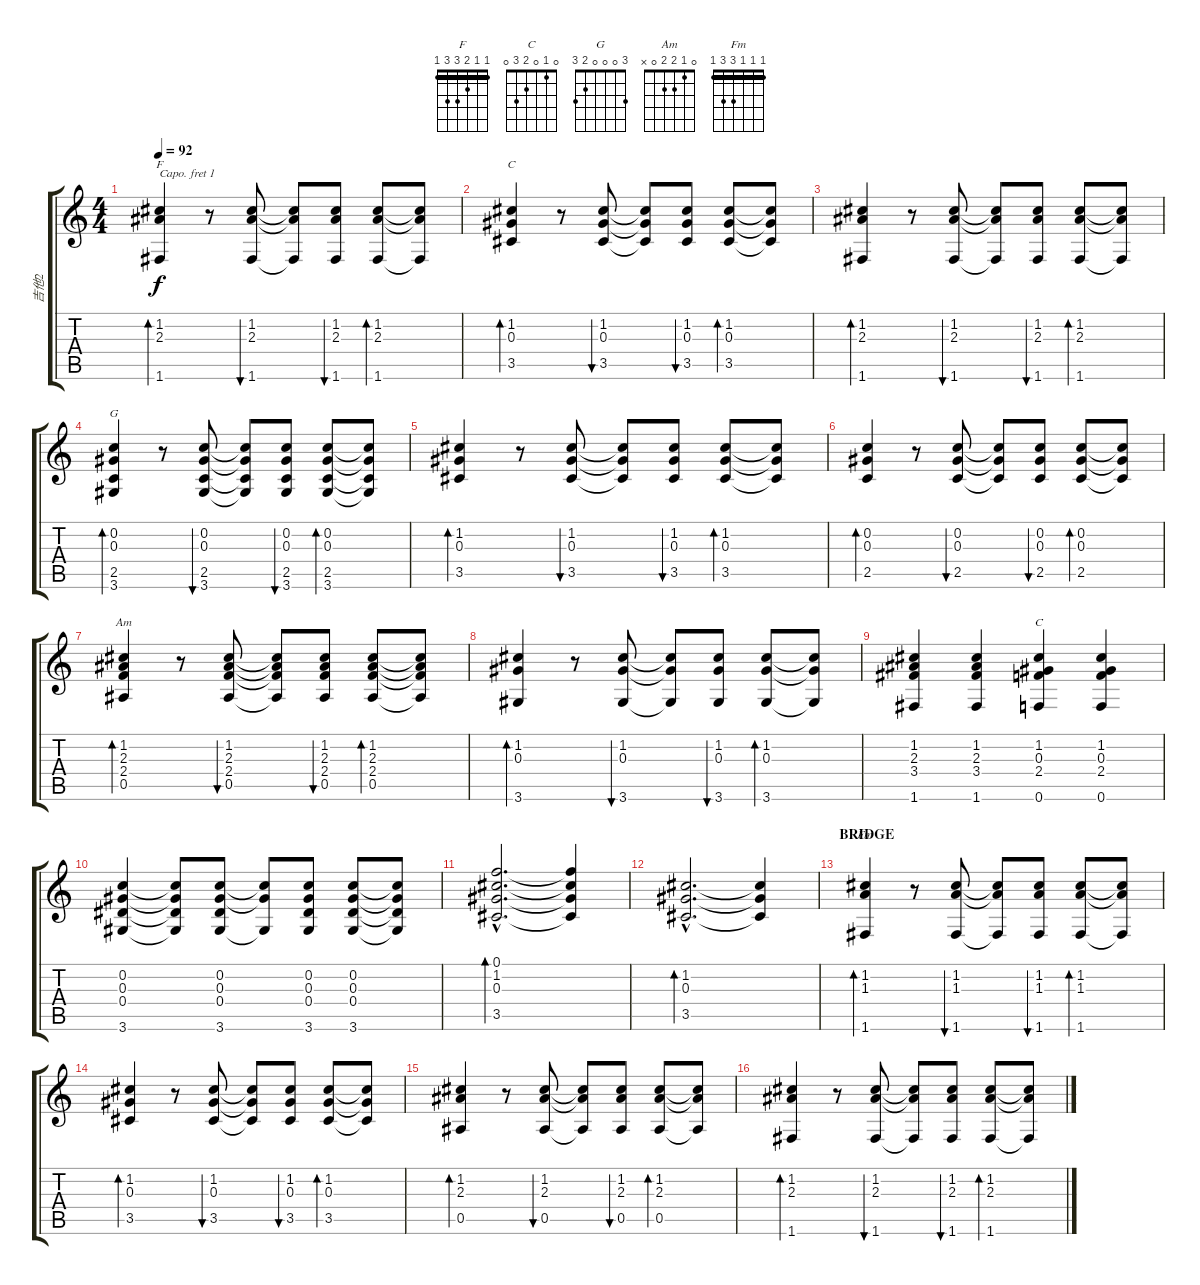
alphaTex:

\track ("吉他2" "吉他2") {instrument acousticguitarsteel}
\staff {score tabs}
\capo 1
\tuning (E4 B3 G3 D3 A2 E2) {hide}
\chord ("F" 1 1 2 3 3 1) {barre 1}
\chord ("C" 0 1 0 2 3 x)
\chord ("G" 3 0 0 0 2 3)
\chord ("Am" 0 1 2 2 0 x)
\chord ("C" 0 1 0 2 3 0)
\chord ("Fm" 1 1 1 3 3 1) {barre 1}
\ts (4 4)
\tempo 92
\clef g2
\ks c
(1.2 2.3 1.6).4{bd 60 ch "F" dy f} r.8 (1.2 2.3 1.6).8{bu 60} (1.2{t} 2.3{t} 1.6{t}).8 (1.2 2.3 1.6).8{bu 60} (1.2 2.3 1.6).8{bd 60} (1.2{t} 2.3{t} 1.6{t}).8 |
(1.2 0.3 3.5).4{bd 60 ch "C"} r.8 (1.2 0.3 3.5).8{bu 60} (1.2{t} 0.3{t} 3.5{t}).8 (1.2 0.3 3.5).8{bu 60} (1.2 0.3 3.5).8{bd 60} (1.2{t} 0.3{t} 3.5{t}).8 |
(1.2 2.3 1.6).4{bd 60} r.8 (1.2 2.3 1.6).8{bu 60} (1.2{t} 2.3{t} 1.6{t}).8 (1.2 2.3 1.6).8{bu 60} (1.2 2.3 1.6).8{bd 60} (1.2{t} 2.3{t} 1.6{t}).8 |
(0.2 0.3 2.5 3.6).4{bd 60 ch "G"} r.8 (0.2 0.3 2.5 3.6).8{bu 60} (0.2{t} 0.3{t} 2.5{t} 3.6{t}).8 (0.2 0.3 2.5 3.6).8{bu 60} (0.2 0.3 2.5 3.6).8{bd 60} (0.2{t} 0.3{t} 2.5{t} 3.6{t}).8 |
(1.2 0.3 3.5).4{bd 60} r.8 (1.2 0.3 3.5).8{bu 60} (1.2{t} 0.3{t} 3.5{t}).8 (1.2 0.3 3.5).8{bu 60} (1.2 0.3 3.5).8{bd 60} (1.2{t} 0.3{t} 3.5{t}).8 |
(0.2 0.3 2.5).4{bd 60} r.8 (0.2 0.3 2.5).8{bu 60} (0.2{t} 0.3{t} 2.5{t}).8 (0.2 0.3 2.5).8{bu 60} (0.2 0.3 2.5).8{bd 60} (0.2{t} 0.3{t} 2.5{t}).8 |
(1.2 2.3 2.4 0.5).4{bd 60 ch "Am"} r.8 (1.2 2.3 2.4 0.5).8{bu 60} (1.2{t} 2.3{t} 2.4{t} 0.5{t}).8 (1.2 2.3 2.4 0.5).8{bu 60} (1.2 2.3 2.4 0.5).8{bd 60} (1.2{t} 2.3{t} 2.4{t} 0.5{t}).8 |
(1.2 0.3 3.6).4{bd 60} r.8 (1.2 0.3 3.6).8{bu 60} (1.2{t} 0.3{t} 3.6{t}).8 (1.2 0.3 3.6).8{bu 60} (1.2 0.3 3.6).8{bd 60} (1.2{t} 0.3{t} 3.6{t}).8 |
(1.2 2.3 3.4 1.6).4 (1.2 2.3 3.4 1.6).4 (1.2 0.3 2.4 0.6).4{ch "C"} (1.2 0.3 2.4 0.6).4 |
(0.2 0.3 0.4 3.6).4 (0.2{t} 0.3{t} 0.4{t} 3.6{t}).8 (0.2 0.3 0.4 3.6).8 (0.2{t} 0.3{t} 3.6{t}).8 (0.2 0.3 0.4 3.6).8 (0.2 0.3 0.4 3.6).8 (0.2{t} 0.3{t} 0.4{t} 3.6{t}).8 |
(0.1{hac} 1.2{hac} 0.3{hac} 3.5{hac}).2{d bd 60} (0.1{t} 1.2{t} 0.3{t} 3.5{t}).4 |
(1.2{hac} 0.3{hac} 3.5{hac}).2{d bd 240 volume 8} (1.2{t} 0.3{t} 3.5{t}).4 |
\section ("" "BRIDGE")
(1.2 1.3 1.6).4{bd 60 ch "Fm" volume 11} r.8 (1.2 1.3 1.6).8{bu 60} (1.2{t} 1.3{t} 1.6{t}).8 (1.2 1.3 1.6).8{bu 60} (1.2 1.3 1.6).8{bd 60} (1.2{t} 1.3{t} 1.6{t}).8 |
(1.2 0.3 3.5).4{bd 60} r.8 (1.2 0.3 3.5).8{bu 60} (1.2{t} 0.3{t} 3.5{t}).8 (1.2 0.3 3.5).8{bu 60} (1.2 0.3 3.5).8{bd 60} (1.2{t} 0.3{t} 3.5{t}).8 |
(1.2 2.3 0.5).4{bd 60} r.8 (1.2 2.3 0.5).8{bu 60} (1.2{t} 2.3{t} 0.5{t}).8 (1.2 2.3 0.5).8{bu 60} (1.2 2.3 0.5).8{bd 60} (1.2{t} 2.3{t} 0.5{t}).8 |
(1.2 2.3 1.6).4{bd 60} r.8 (1.2 2.3 1.6).8{bu 60} (1.2{t} 2.3{t} 1.6{t}).8 (1.2 2.3 1.6).8{bu 60} (1.2 2.3 1.6).8{bd 60} (1.2{t} 2.3{t} 1.6{t}).8
